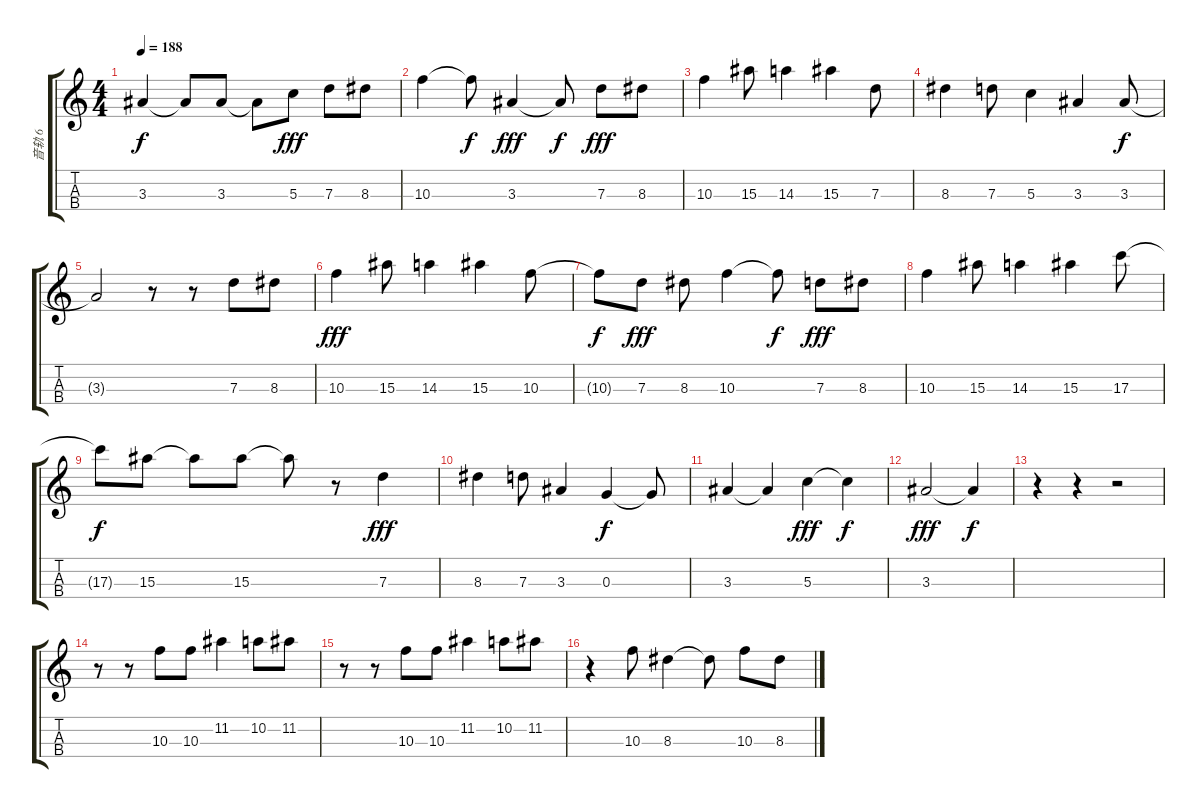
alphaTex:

\track ("音轨 6" "音轨 6") {instrument slapbass1}
\staff {score tabs}
\tuning (E4 B3 G3 D3) {hide}
\ts (4 4)
\tempo 188
\clef g2
\ks c
3.3{t}.4{dy f} 3.3{t}.8 3.3.8 3.3{t}.8 5.3.8{dy fff} 7.3.8 8.3.8 |
10.3.4 10.3{t}.8{dy f} 3.3.4{dy fff} 3.3{t}.8{dy f} 7.3.8{dy fff} 8.3.8 |
10.3.4 15.3.8 14.3.4 15.3.4 7.3.8 |
8.3.4 7.3.8 5.3.4 3.3.4 3.3.8{dy f} |
3.3{t}.2 r.8 r.8 7.3.8 8.3.8 |
10.3.4{dy fff} 15.3.8 14.3.4 15.3.4 10.3.8 |
10.3{t}.8{dy f} 7.3.8{dy fff} 8.3.8 10.3.4 10.3{t}.8{dy f} 7.3.8{dy fff} 8.3.8 |
10.3.4 15.3.8 14.3.4 15.3.4 17.3.8 |
17.3{t}.8{dy f} 15.3.8 15.3{t}.8 15.3.8 15.3{t}.8 r.8 7.3.4{dy fff} |
8.3.4 7.3.8 3.3.4 0.3.4{dy f} 0.3{t}.8 |
3.3.4 3.3{t}.4 5.3.4{dy fff} 5.3{t}.4{dy f} |
3.3.2{dy fff} 3.3{t}.4{dy f} |
r.4 r.4 r.2 |
r.8 r.8 10.3.8 10.3.8 11.2.4 10.2.8 11.2.8 |
r.8 r.8 10.3.8 10.3.8 11.2.4 10.2.8 11.2.8 |
r.4 10.3.8 8.3.4 8.3{t}.8 10.3.8 8.3.8
